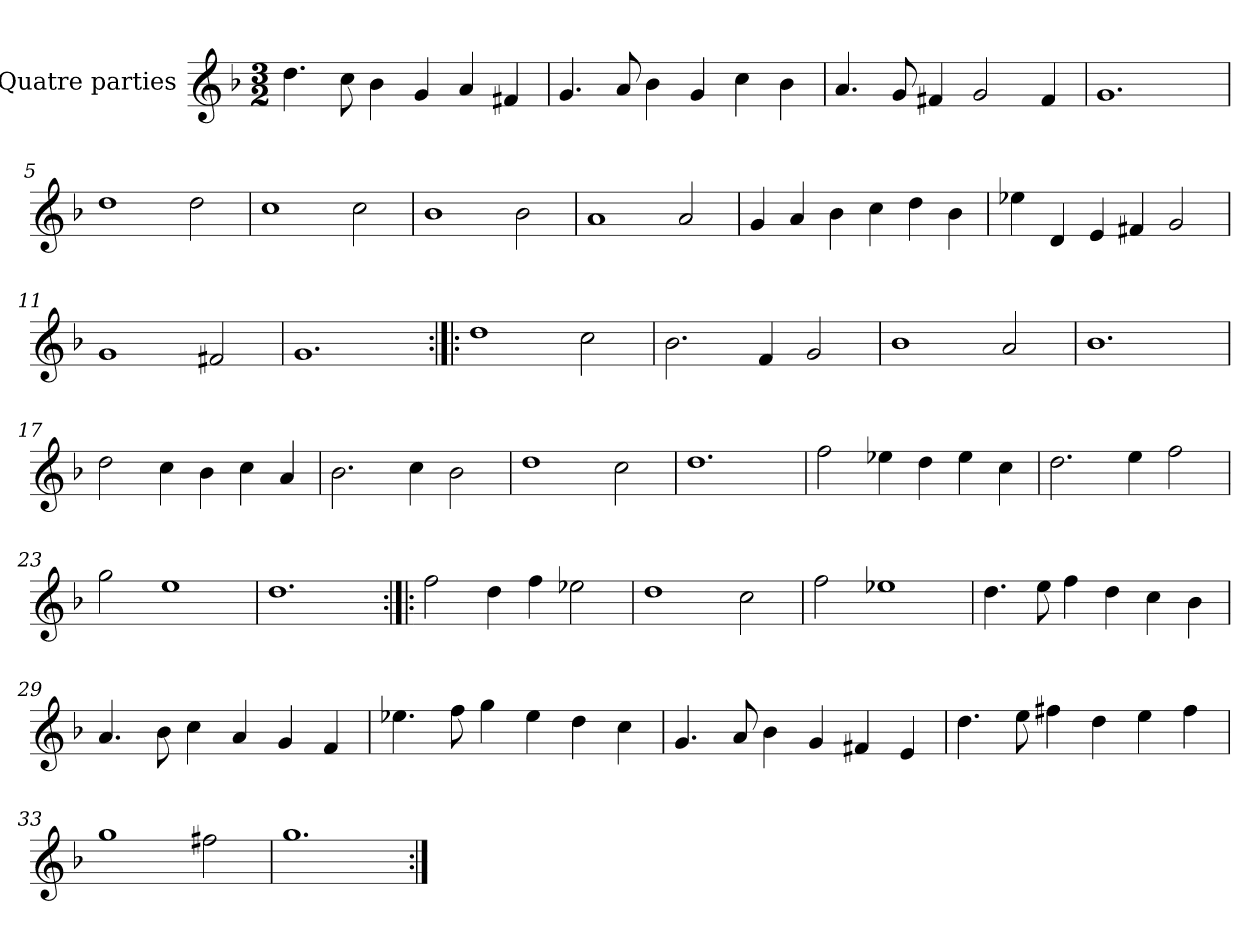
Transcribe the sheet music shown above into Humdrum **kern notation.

**kern
*part1
*staff1
*I"Quatre parties
*clefG2
*k[b-]
*M3/2
*MM180
=1
4.dd\
8cc\
4b-\
4g/
4a/
4f#X/
=2
4.g/
8a/
4b-\
4g/
4cc\
4b-\
=3
4.a/
8g/
4f#X/
2g/
4f#/
=4
1.g
=5
1dd
2dd\
=6
1cc
2cc\
=7
1b-
2b-\
=8
1a
2a/
=9
4g/
4a/
4b-\
4cc\
4dd\
4b-\
=10
4ee-X\
4d/
4e/
4f#X/
2g/
=11
1g
2f#X/
=12
1.g
=13:|!|:
1dd
2cc\
=14
2.b-\
4f/
2g/
=15
1b-
2a/
=16
1.b-
=17
2dd\
4cc\
4b-\
4cc\
4a/
=18
2.b-\
4cc\
2b-\
=19
1dd
2cc\
=20
1.dd
=21
2ff\
4ee-X\
4dd\
4ee-\
4cc\
=22
2.dd\
4ee\
2ff\
=23
2gg\
1ee
=24
1.dd
=25:|!|:
2ff\
4dd\
4ff\
2ee-X\
=26
1dd
2cc\
=27
2ff\
1ee-X
=28
4.dd\
8ee\
4ff\
4dd\
4cc\
4b-\
=29
4.a/
8b-\
4cc\
4a/
4g/
4f/
=30
4.ee-X\
8ff\
4gg\
4ee-\
4dd\
4cc\
=31
4.g/
8a/
4b-\
4g/
4f#X/
4e/
=32
4.dd\
8ee\
4ff#X\
4dd\
4ee\
4ff#\
=33
1gg
2ff#X\
=34
1.gg
=:|!
*-
